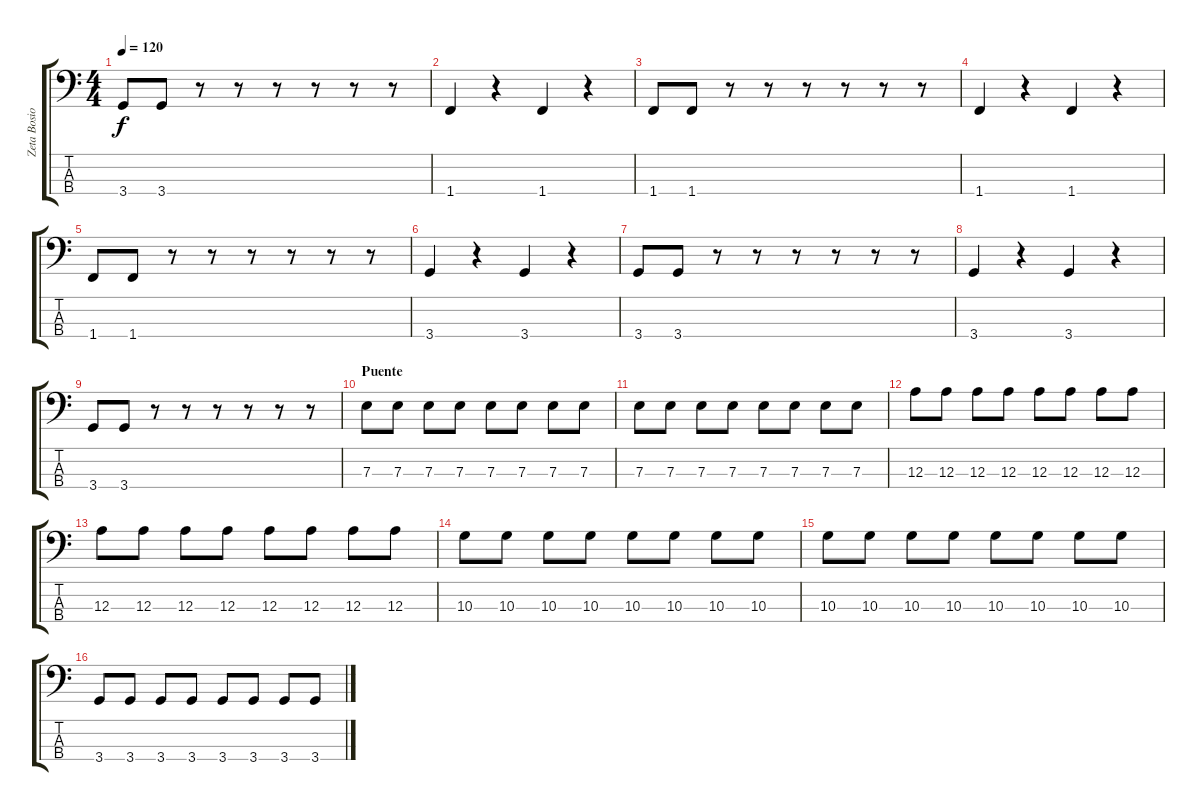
\track ("Zeta Bosio" "Zeta Bosio") {instrument electricbasspick}
\staff {score tabs}
\tuning (G2 D2 A1 E1) {hide}
\ts (4 4)
\tempo 120
\clef f4
\ks c
3.4.8{dy f} 3.4.8 r.8 r.8 r.8 r.8 r.8 r.8 |
1.4.4 r.4 1.4.4 r.4 |
1.4.8 1.4.8 r.8 r.8 r.8 r.8 r.8 r.8 |
1.4.4 r.4 1.4.4 r.4 |
1.4.8 1.4.8 r.8 r.8 r.8 r.8 r.8 r.8 |
3.4.4 r.4 3.4.4 r.4 |
3.4.8 3.4.8 r.8 r.8 r.8 r.8 r.8 r.8 |
3.4.4 r.4 3.4.4 r.4 |
3.4.8 3.4.8 r.8 r.8 r.8 r.8 r.8 r.8 |
\section ("" "Puente")
7.3.8 7.3.8 7.3.8 7.3.8 7.3.8 7.3.8 7.3.8 7.3.8 |
7.3.8 7.3.8 7.3.8 7.3.8 7.3.8 7.3.8 7.3.8 7.3.8 |
12.3.8 12.3.8 12.3.8 12.3.8 12.3.8 12.3.8 12.3.8 12.3.8 |
12.3.8 12.3.8 12.3.8 12.3.8 12.3.8 12.3.8 12.3.8 12.3.8 |
10.3.8 10.3.8 10.3.8 10.3.8 10.3.8 10.3.8 10.3.8 10.3.8 |
10.3.8 10.3.8 10.3.8 10.3.8 10.3.8 10.3.8 10.3.8 10.3.8 |
3.4.8 3.4.8 3.4.8 3.4.8 3.4.8 3.4.8 3.4.8 3.4.8
